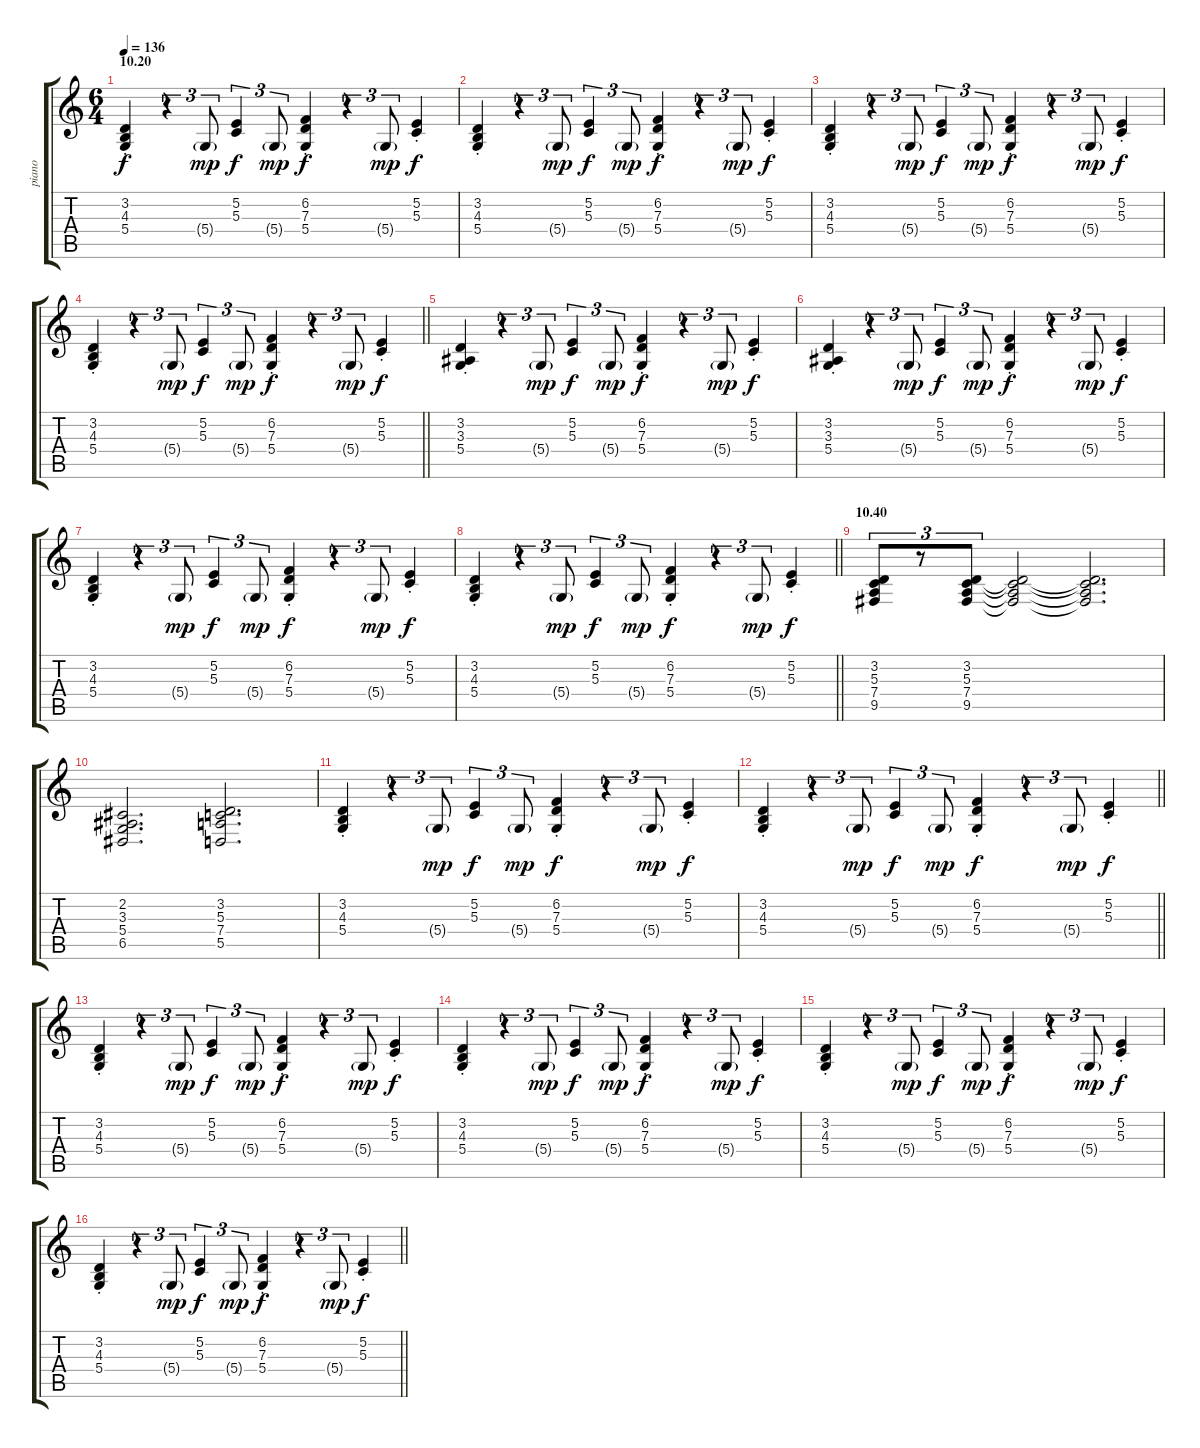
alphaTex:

\track ("piano" "piano") {instrument acousticgrandpiano}
\staff {score tabs}
\tuning (E4 B3 G3 D3 A2 E2) {hide}
\ts (6 4)
\section ("" "10.20")
\tempo 136
\clef g2
\ks c
(3.2{st} 4.3{st} 5.4{st}).4{dy f} r.4{tu (3 2)} 5.4{g}.8{tu (3 2) dy mp} (5.2 5.3).4{tu (3 2) dy f} 5.4{g}.8{tu (3 2) dy mp} (6.2{st} 7.3{st} 5.4{st}).4{dy f} r.4{tu (3 2)} 5.4{g}.8{tu (3 2) dy mp} (5.2{st} 5.3{st}).4{dy f} |
(3.2{st} 4.3{st} 5.4{st}).4 r.4{tu (3 2)} 5.4{g}.8{tu (3 2) dy mp} (5.2 5.3).4{tu (3 2) dy f} 5.4{g}.8{tu (3 2) dy mp} (6.2{st} 7.3{st} 5.4{st}).4{dy f} r.4{tu (3 2)} 5.4{g}.8{tu (3 2) dy mp} (5.2{st} 5.3{st}).4{dy f} |
(3.2{st} 4.3{st} 5.4{st}).4 r.4{tu (3 2)} 5.4{g}.8{tu (3 2) dy mp} (5.2 5.3).4{tu (3 2) dy f} 5.4{g}.8{tu (3 2) dy mp} (6.2{st} 7.3{st} 5.4{st}).4{dy f} r.4{tu (3 2)} 5.4{g}.8{tu (3 2) dy mp} (5.2{st} 5.3{st}).4{dy f} |
\barLineRight lightlight
(3.2{st} 4.3{st} 5.4{st}).4 r.4{tu (3 2)} 5.4{g}.8{tu (3 2) dy mp} (5.2 5.3).4{tu (3 2) dy f} 5.4{g}.8{tu (3 2) dy mp} (6.2{st} 7.3{st} 5.4{st}).4{dy f} r.4{tu (3 2)} 5.4{g}.8{tu (3 2) dy mp} (5.2{st} 5.3{st}).4{dy f} |
(3.2{st} 3.3{st} 5.4{st}).4 r.4{tu (3 2)} 5.4{g}.8{tu (3 2) dy mp} (5.2 5.3).4{tu (3 2) dy f} 5.4{g}.8{tu (3 2) dy mp} (6.2{st} 7.3{st} 5.4{st}).4{dy f} r.4{tu (3 2)} 5.4{g}.8{tu (3 2) dy mp} (5.2{st} 5.3{st}).4{dy f} |
(3.2{st} 3.3{st} 5.4{st}).4 r.4{tu (3 2)} 5.4{g}.8{tu (3 2) dy mp} (5.2 5.3).4{tu (3 2) dy f} 5.4{g}.8{tu (3 2) dy mp} (6.2{st} 7.3{st} 5.4{st}).4{dy f} r.4{tu (3 2)} 5.4{g}.8{tu (3 2) dy mp} (5.2{st} 5.3{st}).4{dy f} |
(3.2{st} 4.3{st} 5.4{st}).4 r.4{tu (3 2)} 5.4{g}.8{tu (3 2) dy mp} (5.2 5.3).4{tu (3 2) dy f} 5.4{g}.8{tu (3 2) dy mp} (6.2{st} 7.3{st} 5.4{st}).4{dy f} r.4{tu (3 2)} 5.4{g}.8{tu (3 2) dy mp} (5.2{st} 5.3{st}).4{dy f} |
\barLineRight lightlight
(3.2{st} 4.3{st} 5.4{st}).4 r.4{tu (3 2)} 5.4{g}.8{tu (3 2) dy mp} (5.2 5.3).4{tu (3 2) dy f} 5.4{g}.8{tu (3 2) dy mp} (6.2{st} 7.3{st} 5.4{st}).4{dy f} r.4{tu (3 2)} 5.4{g}.8{tu (3 2) dy mp} (5.2{st} 5.3{st}).4{dy f} |
\section ("" "10.40")
(3.2 5.3 7.4 9.5).8{tu (3 2)} r.8{tu (3 2)} (3.2 5.3 7.4 9.5).8{tu (3 2)} (3.2{t} 5.3{t} 7.4{t} 9.5{t}).2 (3.2{t} 5.3{t} 7.4{t} 9.5{t}).2{d} |
(2.2 3.3 5.4 6.5).2{d} (3.2 5.3 7.4 5.5).2{d} |
(3.2{st} 4.3{st} 5.4{st}).4 r.4{tu (3 2)} 5.4{g}.8{tu (3 2) dy mp} (5.2 5.3).4{tu (3 2) dy f} 5.4{g}.8{tu (3 2) dy mp} (6.2{st} 7.3{st} 5.4{st}).4{dy f} r.4{tu (3 2)} 5.4{g}.8{tu (3 2) dy mp} (5.2{st} 5.3{st}).4{dy f} |
\barLineRight lightlight
(3.2{st} 4.3{st} 5.4{st}).4 r.4{tu (3 2)} 5.4{g}.8{tu (3 2) dy mp} (5.2 5.3).4{tu (3 2) dy f} 5.4{g}.8{tu (3 2) dy mp} (6.2{st} 7.3{st} 5.4{st}).4{dy f} r.4{tu (3 2)} 5.4{g}.8{tu (3 2) dy mp} (5.2{st} 5.3{st}).4{dy f} |
(3.2{st} 4.3{st} 5.4{st}).4 r.4{tu (3 2)} 5.4{g}.8{tu (3 2) dy mp} (5.2 5.3).4{tu (3 2) dy f} 5.4{g}.8{tu (3 2) dy mp} (6.2{st} 7.3{st} 5.4{st}).4{dy f} r.4{tu (3 2)} 5.4{g}.8{tu (3 2) dy mp} (5.2{st} 5.3{st}).4{dy f} |
(3.2{st} 4.3{st} 5.4{st}).4 r.4{tu (3 2)} 5.4{g}.8{tu (3 2) dy mp} (5.2 5.3).4{tu (3 2) dy f} 5.4{g}.8{tu (3 2) dy mp} (6.2{st} 7.3{st} 5.4{st}).4{dy f} r.4{tu (3 2)} 5.4{g}.8{tu (3 2) dy mp} (5.2{st} 5.3{st}).4{dy f} |
(3.2{st} 4.3{st} 5.4{st}).4 r.4{tu (3 2)} 5.4{g}.8{tu (3 2) dy mp} (5.2 5.3).4{tu (3 2) dy f} 5.4{g}.8{tu (3 2) dy mp} (6.2{st} 7.3{st} 5.4{st}).4{dy f} r.4{tu (3 2)} 5.4{g}.8{tu (3 2) dy mp} (5.2{st} 5.3{st}).4{dy f} |
\barLineRight lightlight
(3.2{st} 4.3{st} 5.4{st}).4 r.4{tu (3 2)} 5.4{g}.8{tu (3 2) dy mp} (5.2 5.3).4{tu (3 2) dy f} 5.4{g}.8{tu (3 2) dy mp} (6.2{st} 7.3{st} 5.4{st}).4{dy f} r.4{tu (3 2)} 5.4{g}.8{tu (3 2) dy mp} (5.2{st} 5.3{st}).4{dy f}
